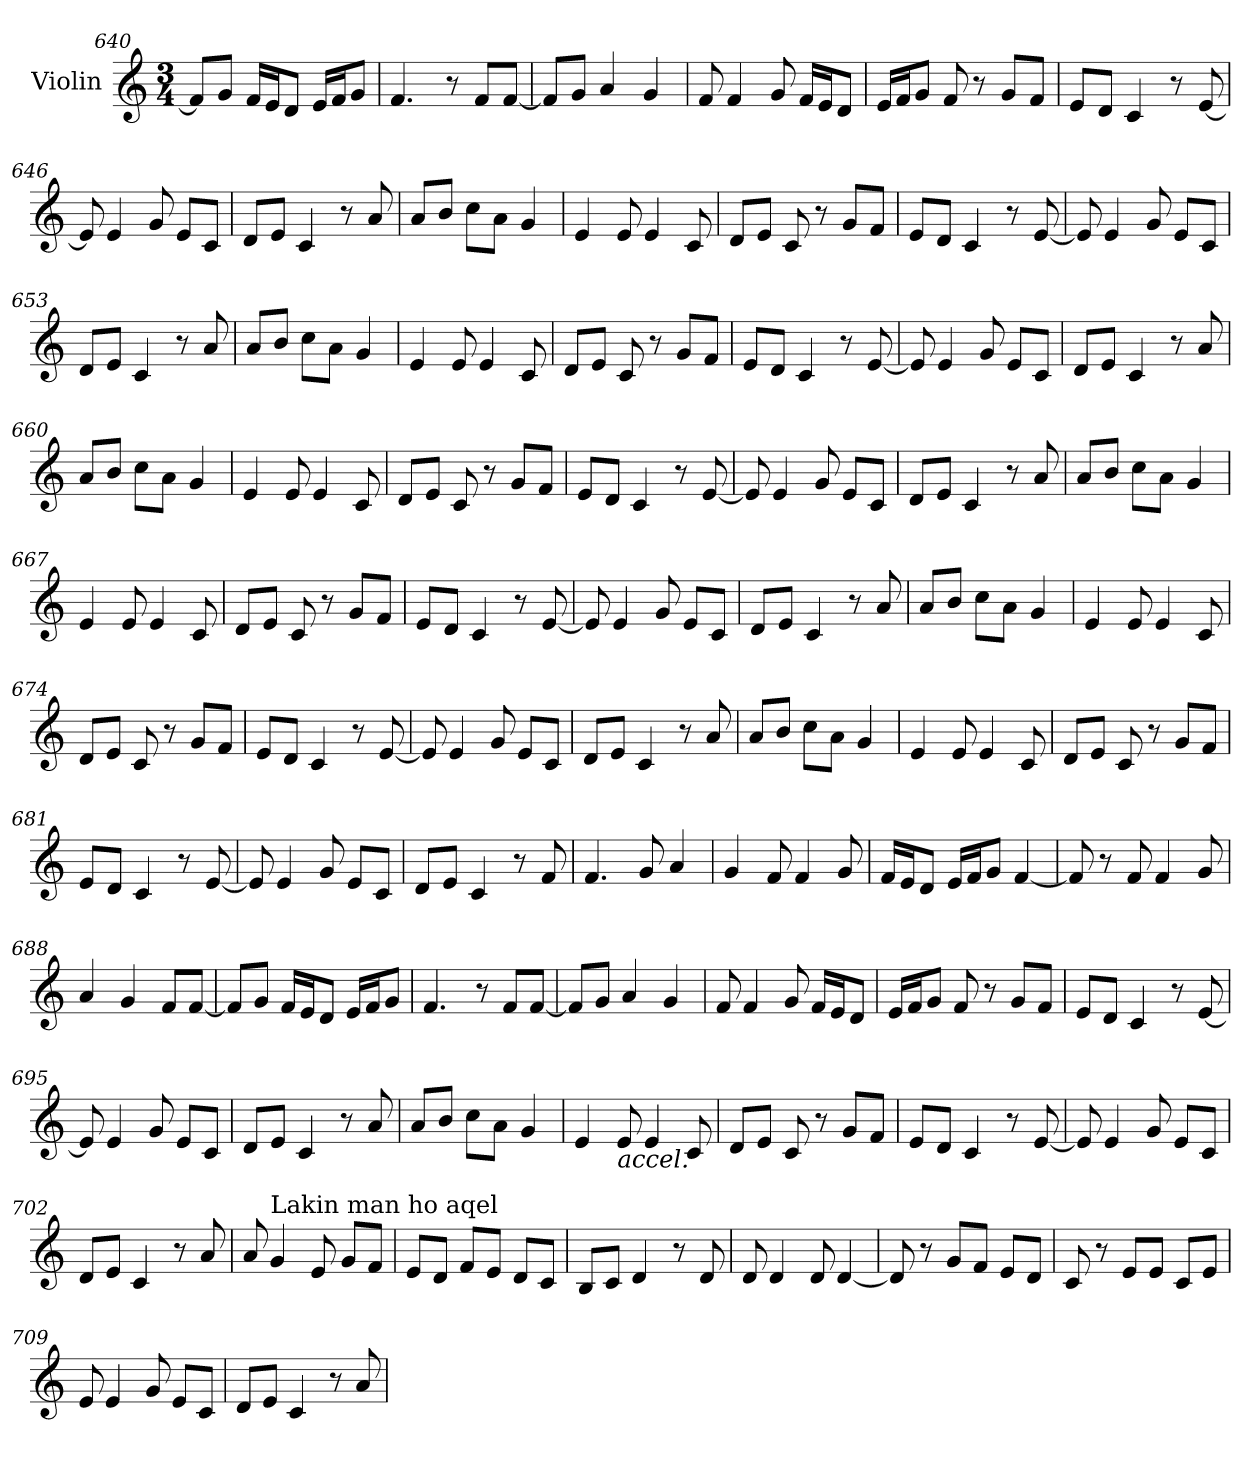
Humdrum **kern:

**kern
*part1
*staff1
*I"Violin
*clefG2
*k[]
*M3/4
=640
8f/L]
8g/J
16f/LL
16e/J
8d/J
16e/LL
16f/J
8g/J
=641
4.f/
8r
8f/L
[8f/J
=642
8f/L]
8g/J
4a/
4g/
=643
8f/
4f/
8g/
16f/LL
16e/J
8d/J
!!LO:LB:g=z
=644
16e/LL
16f/J
8g/J
8f/
8r
8g/L
8f/J
=645
8e/L
8d/J
4c/
8r
[8e/
=646
8e/]
4e/
8g/
8e/L
8c/J
=647
8d/L
8e/J
4c/
8r
8a/
=648
8a/L
8b/J
8cc\L
8a\J
4g/
=649
4e/
8e/
4e/
8c/
!!LO:LB:g=z
=650
8d/L
8e/J
8c/
8r
8g/L
8f/J
=651
8e/L
8d/J
4c/
8r
[8e/
=652
8e/]
4e/
8g/
8e/L
8c/J
=653
8d/L
8e/J
4c/
8r
8a/
=654
8a/L
8b/J
8cc\L
8a\J
4g/
=655
4e/
8e/
4e/
8c/
!!LO:LB:g=z
=656
8d/L
8e/J
8c/
8r
8g/L
8f/J
=657
8e/L
8d/J
4c/
8r
[8e/
=658
8e/]
4e/
8g/
8e/L
8c/J
=659
8d/L
8e/J
4c/
8r
8a/
=660
8a/L
8b/J
8cc\L
8a\J
4g/
=661
4e/
8e/
4e/
8c/
!!LO:LB:g=z
=662
8d/L
8e/J
8c/
8r
8g/L
8f/J
=663
8e/L
8d/J
4c/
8r
[8e/
=664
8e/]
4e/
8g/
8e/L
8c/J
=665
8d/L
8e/J
4c/
8r
8a/
=666
8a/L
8b/J
8cc\L
8a\J
4g/
=667
4e/
8e/
4e/
8c/
!!LO:LB:g=z
=668
8d/L
8e/J
8c/
8r
8g/L
8f/J
=669
8e/L
8d/J
4c/
8r
[8e/
=670
8e/]
4e/
8g/
8e/L
8c/J
=671
8d/L
8e/J
4c/
8r
8a/
=672
8a/L
8b/J
8cc\L
8a\J
4g/
=673
4e/
8e/
4e/
8c/
!!LO:PB:g=z
=674
8d/L
8e/J
8c/
8r
8g/L
8f/J
=675
8e/L
8d/J
4c/
8r
[8e/
=676
8e/]
4e/
8g/
8e/L
8c/J
=677
8d/L
8e/J
4c/
8r
8a/
=678
8a/L
8b/J
8cc\L
8a\J
4g/
=679
4e/
8e/
4e/
8c/
!!LO:LB:g=z
=680
8d/L
8e/J
8c/
8r
8g/L
8f/J
=681
8e/L
8d/J
4c/
8r
[8e/
=682
8e/]
4e/
8g/
8e/L
8c/J
=683
8d/L
8e/J
4c/
8r
8f/
=684
4.f/
8g/
4a/
=685
4g/
8f/
4f/
8g/
!!LO:LB:g=z
=686
16f/LL
16e/J
8d/J
16e/LL
16f/J
8g/J
[4f/
=687
8f/]
8r
8f/
4f/
8g/
=688
4a/
4g/
8f/L
[8f/J
=689
8f/L]
8g/J
16f/LL
16e/J
8d/J
16e/LL
16f/J
8g/J
=690
4.f/
8r
8f/L
[8f/J
=691
8f/L]
8g/J
4a/
4g/
!!LO:LB:g=z
=692
8f/
4f/
8g/
16f/LL
16e/J
8d/J
=693
16e/LL
16f/J
8g/J
8f/
8r
8g/L
8f/J
=694
8e/L
8d/J
4c/
8r
[8e/
=695
8e/]
4e/
8g/
8e/L
8c/J
=696
8d/L
8e/J
4c/
8r
8a/
=697
8a/L
8b/J
8cc\L
8a\J
4g/
!!LO:LB:g=z
=698
4e/
!LO:TX:b:i:t=accel.
8e/
4e/
8c/
=699
8d/L
8e/J
8c/
8r
8g/L
8f/J
=700
8e/L
8d/J
4c/
8r
[8e/
=701
8e/]
4e/
8g/
8e/L
8c/J
=702
*MM100
8d/L
8e/J
4c/
8r
8a/
=703
8a/
!LO:TX:a:t=Lakin man ho aqel
4g/
8e/
8g/L
8f/J
!!LO:LB:g=z
=704
8e/L
8d/J
8f/L
8e/J
8d/L
8c/J
=705
8B/L
8c/J
4d/
8r
8d/
=706
8d/
4d/
8d/
[4d/
=707
8d/]
8r
8g/L
8f/J
8e/L
8d/J
=708
8c/
8r
8e/L
8e/J
8c/L
8e/J
=709
8e/
4e/
8g/
8e/L
8c/J
!!LO:LB:g=z
=710
8d/L
8e/J
4c/
8r
8a/
=
*-
